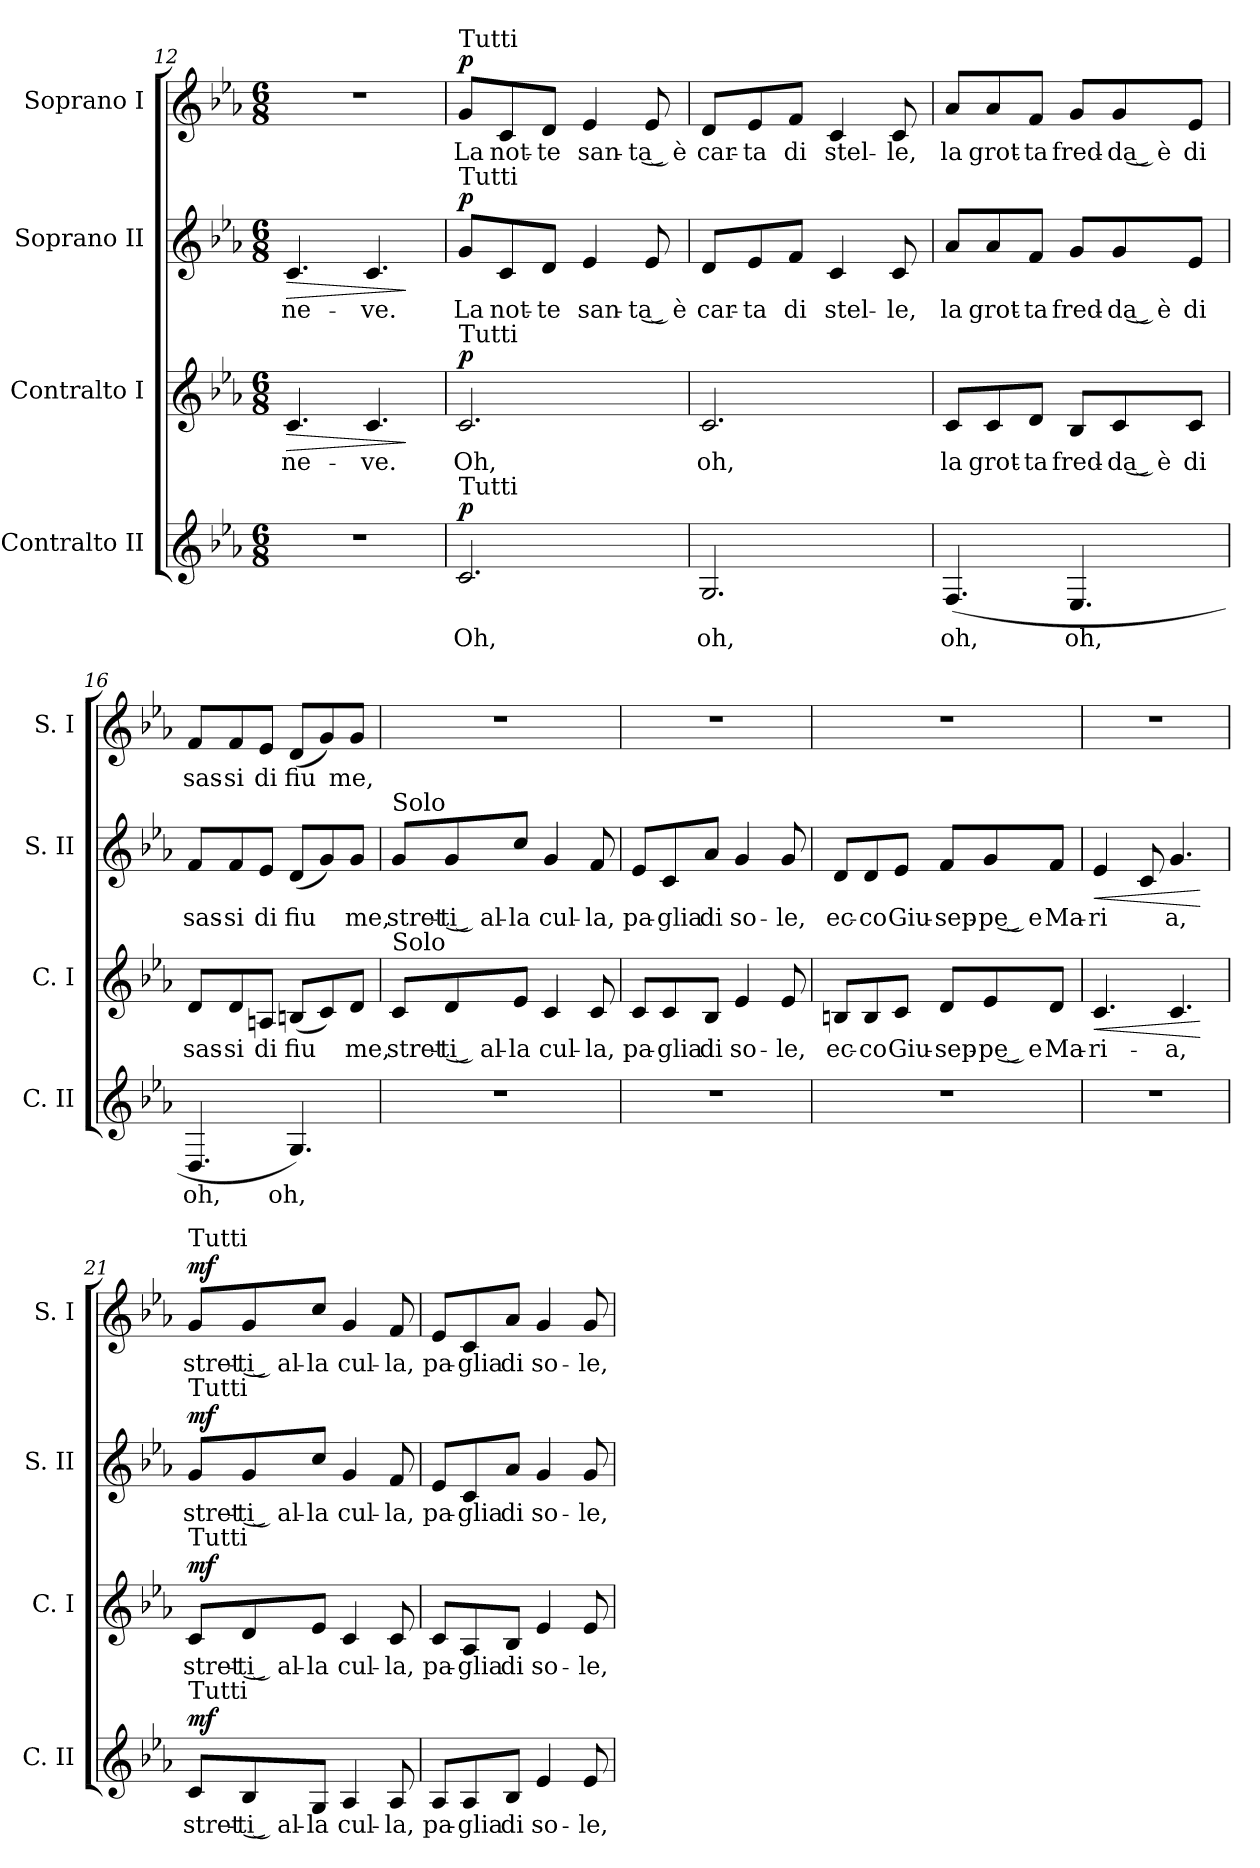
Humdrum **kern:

**kern	**text	**dynam	**kern	**text	**dynam	**kern	**text	**dynam	**kern	**text	**dynam
*part4	*part4	*part4	*part3	*part3	*part3	*part2	*part2	*part2	*part1	*part1	*part1
*staff4	*staff4	*staff4	*staff3	*staff3	*staff3	*staff2	*staff2	*staff2	*staff1	*staff1	*staff1
*I"Contralto II	*	*	*I"Contralto I	*	*	*I"Soprano II	*	*	*I"Soprano I	*	*
*I'C. II	*	*	*I'C. I	*	*	*I'S. II	*	*	*I'S. I	*	*
*clefG2	*	*	*clefG2	*	*	*clefG2	*	*	*clefG2	*	*
*k[b-e-a-]	*	*	*k[b-e-a-]	*	*	*k[b-e-a-]	*	*	*k[b-e-a-]	*	*
*M6/8	*	*	*M6/8	*	*	*M6/8	*	*	*M6/8	*	*
=12	=12	=12	=12	=12	=12	=12	=12	=12	=12	=12	=12
!	!	!	!	!LO:LY:b	!LO:HP:b	!	!LO:LY:b	!LO:HP:b	!	!	!
2.r	.	.	4.c/	ne-	>	4.c/	ne-	>	2.r	.	.
!	!	!	!	!LO:LY:b	!	!	!LO:LY:b	!	!	!	!
.	.	.	4.c/	-ve.	.	4.c/	-ve.	.	.	.	.
.	.	.	.	.	]	.	.	]	.	.	.
!!LO:LB:g=z
=13	=13	=13	=13	=13	=13	=13	=13	=13	=13	=13	=13
!	!	!	!	!	!	!	!	!	!LO:TX:a:t=Tutti	!	!
!	!	!	!	!	!	!LO:TX:a:t=Tutti	!	!	!	!	!
!	!	!	!LO:TX:a:t=Tutti	!	!	!	!	!	!	!	!
!LO:TX:a:t=Tutti	!	!	!	!	!	!	!	!	!	!	!
!	!LO:LY:b	!LO:DY:a	!	!LO:LY:b	!LO:DY:a	!	!LO:LY:b	!LO:DY:a	!	!LO:LY:b	!LO:DY:a
2.c/	Oh,	p	2.c/	Oh,	p	8g/L	La	p	8g/L	La	p
!	!	!	!	!	!	!	!LO:LY:b	!	!	!LO:LY:b	!
.	.	.	.	.	.	8c/	not-	.	8c/	not-	.
!	!	!	!	!	!	!	!LO:LY:b	!	!	!LO:LY:b	!
.	.	.	.	.	.	8d/J	-te	.	8d/J	-te	.
!	!	!	!	!	!	!	!LO:LY:b	!	!	!LO:LY:b	!
.	.	.	.	.	.	4e-/	san-	.	4e-/	san-	.
!	!	!	!	!	!	!	!LO:LY:b	!	!	!LO:LY:b	!
.	.	.	.	.	.	8e-/	-ta͜ è	.	8e-/	-ta͜ è	.
=14	=14	=14	=14	=14	=14	=14	=14	=14	=14	=14	=14
!	!LO:LY:b	!	!	!LO:LY:b	!	!	!LO:LY:b	!	!	!LO:LY:b	!
2.G/	oh,	.	2.c/	oh,	.	8d/L	car-	.	8d/L	car-	.
!	!	!	!	!	!	!	!LO:LY:b	!	!	!LO:LY:b	!
.	.	.	.	.	.	8e-/	-ta	.	8e-/	-ta	.
!	!	!	!	!	!	!	!LO:LY:b	!	!	!LO:LY:b	!
.	.	.	.	.	.	8f/J	di	.	8f/J	di	.
!	!	!	!	!	!	!	!LO:LY:b	!	!	!LO:LY:b	!
.	.	.	.	.	.	4c/	stel-	.	4c/	stel-	.
!	!	!	!	!	!	!	!LO:LY:b	!	!	!LO:LY:b	!
.	.	.	.	.	.	8c/	-le,	.	8c/	-le,	.
=15	=15	=15	=15	=15	=15	=15	=15	=15	=15	=15	=15
!	!LO:LY:b	!	!	!LO:LY:b	!	!	!LO:LY:b	!	!	!LO:LY:b	!
(>4.F/	oh,	.	8c/L	la	.	8a-/L	la	.	8a-/L	la	.
!	!	!	!	!LO:LY:b	!	!	!LO:LY:b	!	!	!LO:LY:b	!
.	.	.	8c/	grot-	.	8a-/	grot-	.	8a-/	grot-	.
!	!	!	!	!LO:LY:b	!	!	!LO:LY:b	!	!	!LO:LY:b	!
.	.	.	8d/J	-ta	.	8f/J	-ta	.	8f/J	-ta	.
!	!LO:LY:b	!	!	!LO:LY:b	!	!	!LO:LY:b	!	!	!LO:LY:b	!
4.E-/	oh,	.	8B-/L	fred-	.	8g/L	fred-	.	8g/L	fred-	.
!	!	!	!	!LO:LY:b	!	!	!LO:LY:b	!	!	!LO:LY:b	!
.	.	.	8c/	-da͜ è	.	8g/	-da͜ è	.	8g/	-da͜ è	.
!	!	!	!	!LO:LY:b	!	!	!LO:LY:b	!	!	!LO:LY:b	!
.	.	.	8c/J	di	.	8e-/J	di	.	8e-/J	di	.
=16	=16	=16	=16	=16	=16	=16	=16	=16	=16	=16	=16
!	!LO:LY:b	!	!	!LO:LY:b	!	!	!LO:LY:b	!	!	!LO:LY:b	!
4.D/	oh,	.	8d/L	sas-	.	8f/L	sas-	.	8f/L	sas-	.
!	!	!	!	!LO:LY:b	!	!	!LO:LY:b	!	!	!LO:LY:b	!
.	.	.	8d/	-si	.	8f/	-si	.	8f/	-si	.
!	!	!	!	!LO:LY:b	!	!	!LO:LY:b	!	!	!LO:LY:b	!
.	.	.	8An/J	di	.	8e-/J	di	.	8e-/J	di	.
!	!LO:LY:b	!	!	!LO:LY:b	!	!	!LO:LY:b	!	!	!LO:LY:b	!
4.G/)	oh,	.	(<8Bn/L	-fiu	.	(<8d/L	-fiu	.	(<8d/L	-fiu	.
.	.	.	8c/)	.	.	8g/)	.	.	8g/)	.	.
!	!	!	!	!LO:LY:b	!	!	!LO:LY:b	!	!	!LO:LY:b	!
.	.	.	8d/J	me,	.	8g/J	me,	.	8g/J	me,	.
=17	=17	=17	=17	=17	=17	=17	=17	=17	=17	=17	=17
!	!	!	!	!	!	!LO:TX:a:t=Solo	!	!	!	!	!
!	!	!	!LO:TX:a:t=Solo	!	!	!	!	!	!	!	!
!	!	!	!	!LO:LY:b	!	!	!LO:LY:b	!	!	!	!
2.r	.	.	8c/L	stret-	.	8g/L	stret-	.	2.r	.	.
!	!	!	!	!LO:LY:b	!	!	!LO:LY:b	!	!	!	!
.	.	.	8d/	-ti͜ al-	.	8g/	-ti͜ al-	.	.	.	.
!	!	!	!	!LO:LY:b	!	!	!LO:LY:b	!	!	!	!
.	.	.	8e-/J	-la	.	8cc/J	-la	.	.	.	.
!	!	!	!	!LO:LY:b	!	!	!LO:LY:b	!	!	!	!
.	.	.	4c/	cul-	.	4g/	cul-	.	.	.	.
!	!	!	!	!LO:LY:b	!	!	!LO:LY:b	!	!	!	!
.	.	.	8c/	-la,	.	8f/	-la,	.	.	.	.
=18	=18	=18	=18	=18	=18	=18	=18	=18	=18	=18	=18
!	!	!	!	!LO:LY:b	!	!	!LO:LY:b	!	!	!	!
2.r	.	.	8c/L	pa-	.	8e-/L	pa-	.	2.r	.	.
!	!	!	!	!LO:LY:b	!	!	!LO:LY:b	!	!	!	!
.	.	.	8c/	-glia	.	8c/	-glia	.	.	.	.
!	!	!	!	!LO:LY:b	!	!	!LO:LY:b	!	!	!	!
.	.	.	8B-/J	di	.	8a-/J	di	.	.	.	.
!	!	!	!	!LO:LY:b	!	!	!LO:LY:b	!	!	!	!
.	.	.	4e-/	so-	.	4g/	so-	.	.	.	.
!	!	!	!	!LO:LY:b	!	!	!LO:LY:b	!	!	!	!
.	.	.	8e-/	le,	.	8g/	-le,	.	.	.	.
!!LO:LB:g=z
=19	=19	=19	=19	=19	=19	=19	=19	=19	=19	=19	=19
!	!	!	!	!LO:LY:b	!	!	!LO:LY:b	!	!	!	!
2.r	.	.	8Bn/L	ec-	.	8d/L	ec-	.	2.r	.	.
!	!	!	!	!LO:LY:b	!	!	!LO:LY:b	!	!	!	!
.	.	.	8B/	-co	.	8d/	-co	.	.	.	.
!	!	!	!	!LO:LY:b	!	!	!LO:LY:b	!	!	!	!
.	.	.	8c/J	Giu-	.	8e-/J	Giu-	.	.	.	.
!	!	!	!	!LO:LY:b	!	!	!LO:LY:b	!	!	!	!
.	.	.	8d/L	-sep-	.	8f/L	-sep-	.	.	.	.
!	!	!	!	!LO:LY:b	!	!	!LO:LY:b	!	!	!	!
.	.	.	8e-/	-pe͜ e	.	8g/	-pe͜ e	.	.	.	.
!	!	!	!	!LO:LY:b	!	!	!LO:LY:b	!	!	!	!
.	.	.	8d/J	Ma-	.	8f/J	Ma-	.	.	.	.
=20	=20	=20	=20	=20	=20	=20	=20	=20	=20	=20	=20
!	!	!	!	!LO:LY:b	!LO:HP:b	!	!LO:LY:b	!LO:HP:b	!	!	!
2.r	.	.	4.c/	-ri-	<	4e-/	-ri	<	2.r	.	.
.	.	.	.	.	.	8c/	.	.	.	.	.
!	!	!	!	!LO:LY:b	!	!	!LO:LY:b	!	!	!	!
.	.	.	4.c/	-a,	.	4.g/	a,	.	.	.	.
.	.	.	.	.	[	.	.	[	.	.	.
=21	=21	=21	=21	=21	=21	=21	=21	=21	=21	=21	=21
!	!	!	!	!	!	!	!	!	!LO:TX:a:t=Tutti	!	!
!	!	!	!	!	!	!LO:TX:a:t=Tutti	!	!	!	!	!
!	!	!	!LO:TX:a:t=Tutti	!	!	!	!	!	!	!	!
!LO:TX:a:t=Tutti	!	!	!	!	!	!	!	!	!	!	!
!	!LO:LY:b	!LO:DY:a	!	!LO:LY:b	!LO:DY:a	!	!LO:LY:b	!LO:DY:a	!	!LO:LY:b	!LO:DY:a
8c/L	stret-	mf	8c/L	stret-	mf	8g/L	stret-	mf	8g/L	stret-	mf
!	!LO:LY:b	!	!	!LO:LY:b	!	!	!LO:LY:b	!	!	!LO:LY:b	!
8B-/	-ti͜ al-	.	8d/	-ti͜ al-	.	8g/	-ti͜ al-	.	8g/	-ti͜ al-	.
!	!LO:LY:b	!	!	!LO:LY:b	!	!	!LO:LY:b	!	!	!LO:LY:b	!
8G/J	-la	.	8e-/J	-la	.	8cc/J	-la	.	8cc/J	-la	.
!	!LO:LY:b	!	!	!LO:LY:b	!	!	!LO:LY:b	!	!	!LO:LY:b	!
4A-/	cul-	.	4c/	cul-	.	4g/	cul-	.	4g/	cul-	.
!	!LO:LY:b	!	!	!LO:LY:b	!	!	!LO:LY:b	!	!	!LO:LY:b	!
8A-/	-la,	.	8c/	-la,	.	8f/	-la,	.	8f/	-la,	.
=22	=22	=22	=22	=22	=22	=22	=22	=22	=22	=22	=22
!	!LO:LY:b	!	!	!LO:LY:b	!	!	!LO:LY:b	!	!	!LO:LY:b	!
8A-/L	pa-	.	8c/L	pa-	.	8e-/L	pa-	.	8e-/L	pa-	.
!	!LO:LY:b	!	!	!LO:LY:b	!	!	!LO:LY:b	!	!	!LO:LY:b	!
8A-/	-glia	.	8A-/	-glia	.	8c/	-glia	.	8c/	-glia	.
!	!LO:LY:b	!	!	!LO:LY:b	!	!	!LO:LY:b	!	!	!LO:LY:b	!
8B-/J	di	.	8B-/J	di	.	8a-/J	di	.	8a-/J	di	.
!	!LO:LY:b	!	!	!LO:LY:b	!	!	!LO:LY:b	!	!	!LO:LY:b	!
4e-/	so-	.	4e-/	so-	.	4g/	so-	.	4g/	so-	.
!	!LO:LY:b	!	!	!LO:LY:b	!	!	!LO:LY:b	!	!	!LO:LY:b	!
8e-/	-le,	.	8e-/	-le,	.	8g/	-le,	.	8g/	-le,	.
=	=	=	=	=	=	=	=	=	=	=	=
*-	*-	*-	*-	*-	*-	*-	*-	*-	*-	*-	*-
